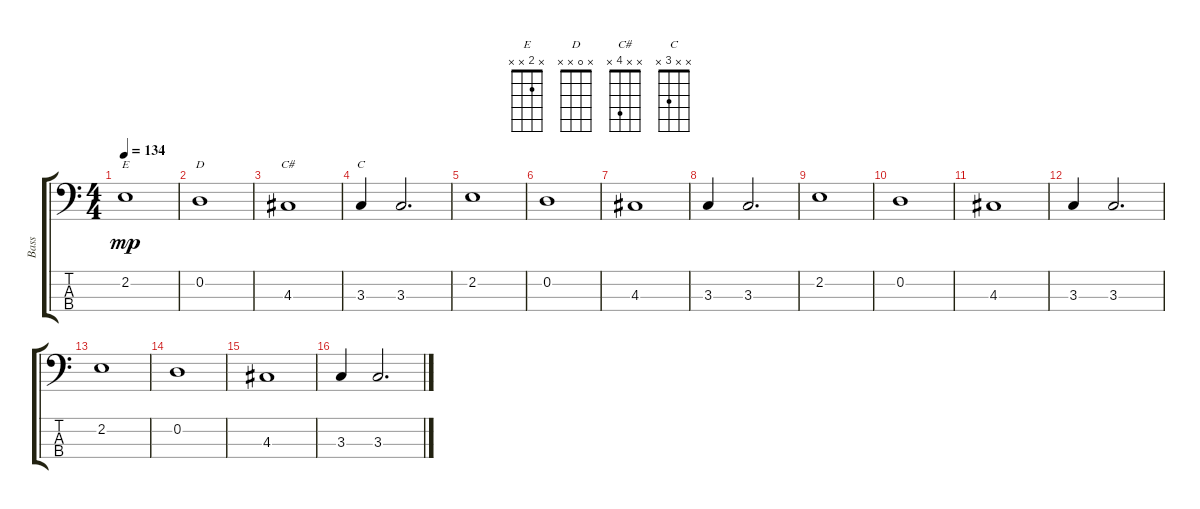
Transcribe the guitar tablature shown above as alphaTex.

\track ("Bass" "Bass") {instrument electricbassfinger}
\staff {score tabs}
\tuning (G2 D2 A1 E1) {hide}
\chord ("E" x 2 x x)
\chord ("D" x 0 x x)
\chord ("C#" x x 4 x)
\chord ("C" x x 3 x)
\ts (4 4)
\tempo 134
\clef f4
\ks c
2.2.1{ch "E" dy mp} |
0.2.1{ch "D"} |
4.3.1{ch "C#"} |
3.3.4{ch "C"} 3.3.2{d} |
2.2.1 |
0.2.1 |
4.3.1 |
3.3.4 3.3.2{d} |
2.2.1 |
0.2.1 |
4.3.1 |
3.3.4 3.3.2{d} |
2.2.1 |
0.2.1 |
4.3.1 |
3.3.4 3.3.2{d}
